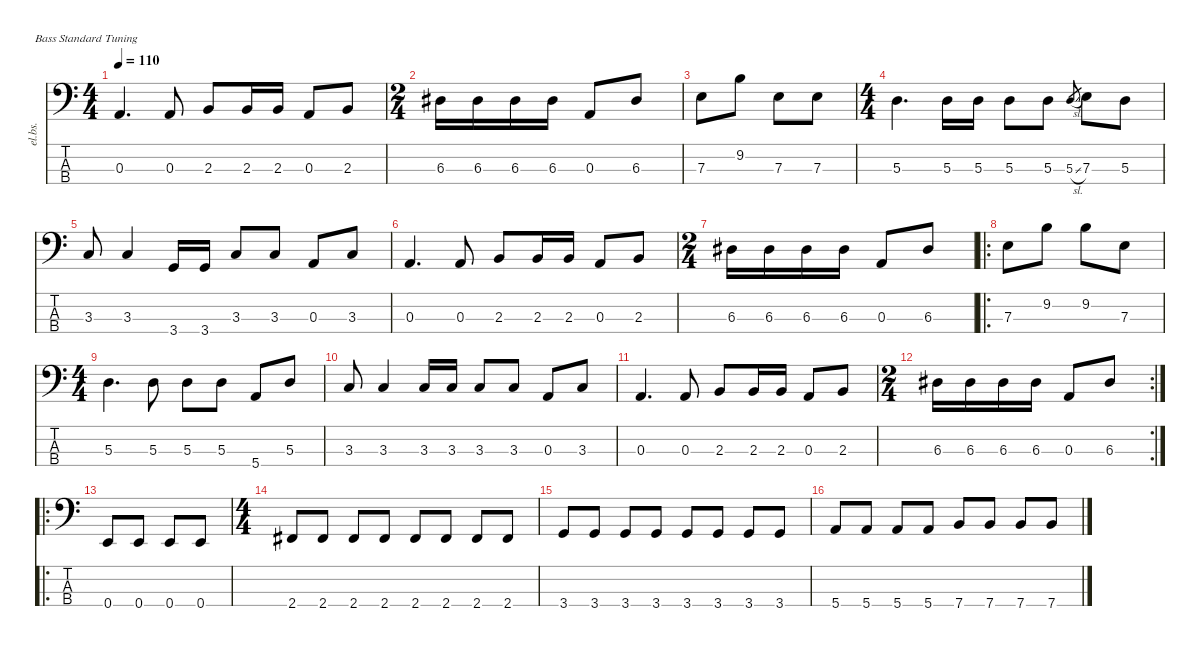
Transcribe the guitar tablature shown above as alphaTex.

\defaultSystemsLayout 4
\hideDynamics
\bracketExtendMode nobrackets
\track ("Burton" "el.bs.") {instrument electricbassfinger}
\staff {score tabs}
\tuning (G2 D2 A1 E1)
\ts (4 4)
\tempo 110
\clef f4
\ks c
0.3.4{d dy f} 0.3.8 2.3.8 2.3.16 2.3.16 0.3.8 2.3.8 |
\ts (2 4)
6.3{acc #}.16 6.3{acc #}.16 6.3{acc #}.16 6.3{acc #}.16 0.3.8 6.3{acc #}.8 |
7.3.8 9.2.8 7.3.8 7.3.8 |
\ts (4 4)
5.3.4{d} 5.3.16 5.3.16 5.3.8 5.3.8 5.3{sl}.8{gr dy mp} 7.3.8{dy f} 5.3.8 |
3.3.8 3.3.4 3.4.16 3.4.16 3.3.8 3.3.8 0.3.8 3.3.8 |
0.3.4{d} 0.3.8 2.3.8 2.3.16 2.3.16 0.3.8 2.3.8 |
\ts (2 4)
6.3{acc #}.16 6.3{acc #}.16 6.3{acc #}.16 6.3{acc #}.16 0.3.8 6.3{acc #}.8 |
\ro
7.3.8 9.2.8 9.2.8 7.3.8 |
\ts (4 4)
5.3.4{d} 5.3.8 5.3.8 5.3.8 5.4.8 5.3.8 |
3.3.8 3.3.4 3.3.16 3.3.16 3.3.8 3.3.8 0.3.8 3.3.8 |
0.3.4{d} 0.3.8 2.3.8 2.3.16 2.3.16 0.3.8 2.3.8 |
\rc 2
\ts (2 4)
6.3{acc #}.16 6.3{acc #}.16 6.3{acc #}.16 6.3{acc #}.16 0.3.8 6.3{acc #}.8 |
\ro
0.4.8 0.4.8 0.4.8 0.4.8 |
\ts (4 4)
2.4{acc #}.8 2.4{acc #}.8 2.4{acc #}.8 2.4{acc #}.8 2.4{acc #}.8 2.4{acc #}.8 2.4{acc #}.8 2.4{acc #}.8 |
3.4.8 3.4.8 3.4.8 3.4.8 3.4.8 3.4.8 3.4.8 3.4.8 |
5.4.8 5.4.8 5.4.8 5.4.8 7.4.8 7.4.8 7.4.8 7.4.8
